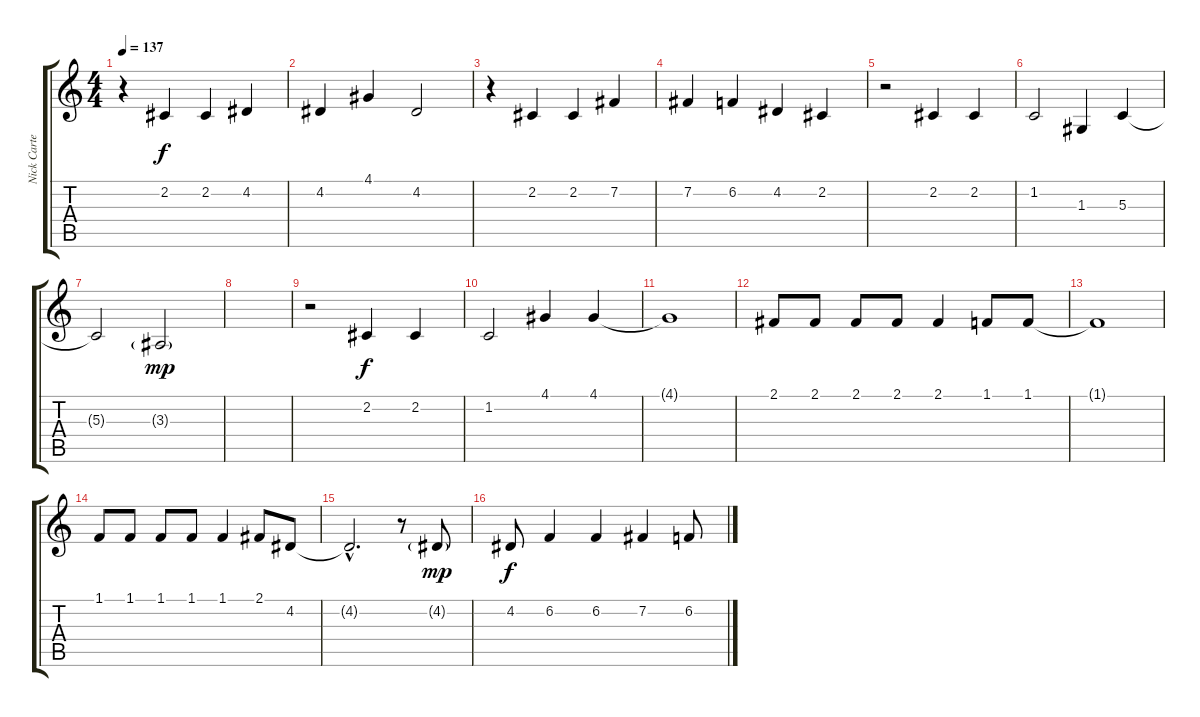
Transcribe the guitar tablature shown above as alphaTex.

\track ("Nick Carter" "Nick Carte") {instrument lead6voice}
\staff {score tabs}
\tuning (E4 B3 G3 D3 A2 E2) {hide}
\ts (4 4)
\tempo 137
\clef g2
\ks c
r.4{dy f} 2.2.4 2.2.4 4.2.4 |
4.2.4 4.1.4 4.2.2 |
r.4 2.2.4 2.2.4 7.2.4 |
7.2.4 6.2.4 4.2.4 2.2.4 |
r.2 2.2.4 2.2.4 |
1.2.2 1.3.4 5.3.4 |
5.3{t}.2 3.3{g}.2{dy mp} |
|
r.2 2.2.4{dy f} 2.2.4 |
1.2.2 4.1.4 4.1.4 |
4.1{t}.1 |
2.1.8 2.1.8 2.1.8 2.1.8 2.1.4 1.1.8 1.1.8 |
1.1{t}.1 |
1.1.8 1.1.8 1.1.8 1.1.8 1.1.4 2.1.8 4.2.8 |
4.2{hac t}.2{d} r.8 4.2{g}.8{dy mp} |
4.2.8{dy f} 6.2.4 6.2.4 7.2.4 6.2.8
